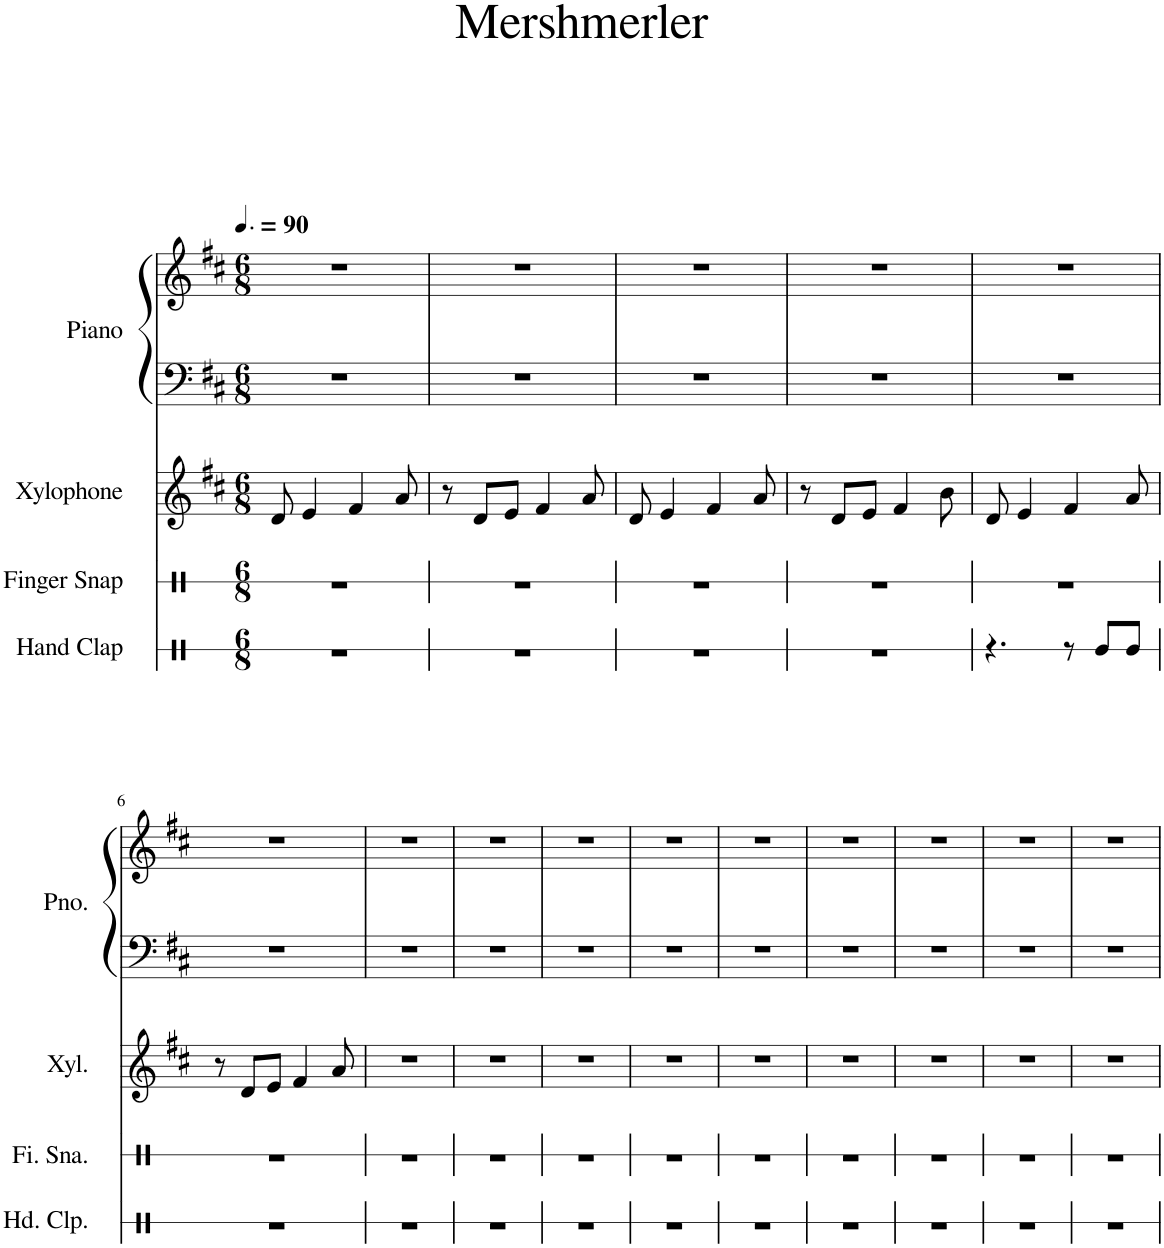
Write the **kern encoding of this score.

**kern	**kern	**kern	**kern	**kern
*part4	*part3	*part2	*part1	*part1
*staff5	*staff4	*staff3	*staff2	*staff1
*I"Hand Clap	*I"Finger Snap	*I"Xylophone	*I"Piano	*
*I'Hd. Clp.	*I'Fi. Sna.	*I'Xyl.	*I'Pno.	*
*stria1	*stria1	*	*	*
*clefX	*clefX	*clefG2	*clefF4	*clefG2
*	*	*Trd-7c-12	*	*
*k[]	*k[]	*k[f#c#]	*k[f#c#]	*k[f#c#]
*M6/8	*M6/8	*M6/8	*M6/8	*M6/8
*MM135	*MM135	*MM135	*MM135	*MM135
=1	=1	=1	=1	=1
2.r	2.r	8d/	2.r	2.r
.	.	4e/	.	.
.	.	4f#/	.	.
.	.	8a/	.	.
=2	=2	=2	=2	=2
2.r	2.r	8r	2.r	2.r
.	.	8d/L	.	.
.	.	8e/J	.	.
.	.	4f#/	.	.
.	.	8a/	.	.
=3	=3	=3	=3	=3
2.r	2.r	8d/	2.r	2.r
.	.	4e/	.	.
.	.	4f#/	.	.
.	.	8a/	.	.
=4	=4	=4	=4	=4
2.r	2.r	8r	2.r	2.r
.	.	8d/L	.	.
.	.	8e/J	.	.
.	.	4f#/	.	.
.	.	8b\	.	.
=5	=5	=5	=5	=5
4.r	2.r	8d/	2.r	2.r
.	.	4e/	.	.
8r	.	4f#/	.	.
8Re/L	.	.	.	.
8Re/J	.	8a/	.	.
!!LO:LB:g=z
=6	=6	=6	=6	=6
2.r	2.r	8r	2.r	2.r
.	.	8d/L	.	.
.	.	8e/J	.	.
.	.	4f#/	.	.
.	.	8a/	.	.
=7	=7	=7	=7	=7
2.r	2.r	2.r	2.r	2.r
=8	=8	=8	=8	=8
2.r	2.r	2.r	2.r	2.r
=9	=9	=9	=9	=9
2.r	2.r	2.r	2.r	2.r
=10	=10	=10	=10	=10
2.r	2.r	2.r	2.r	2.r
=11	=11	=11	=11	=11
2.r	2.r	2.r	2.r	2.r
=12	=12	=12	=12	=12
2.r	2.r	2.r	2.r	2.r
=13	=13	=13	=13	=13
2.r	2.r	2.r	2.r	2.r
=14	=14	=14	=14	=14
2.r	2.r	2.r	2.r	2.r
=15	=15	=15	=15	=15
2.r	2.r	2.r	2.r	2.r
=	=	=	=	=
*-	*-	*-	*-	*-
